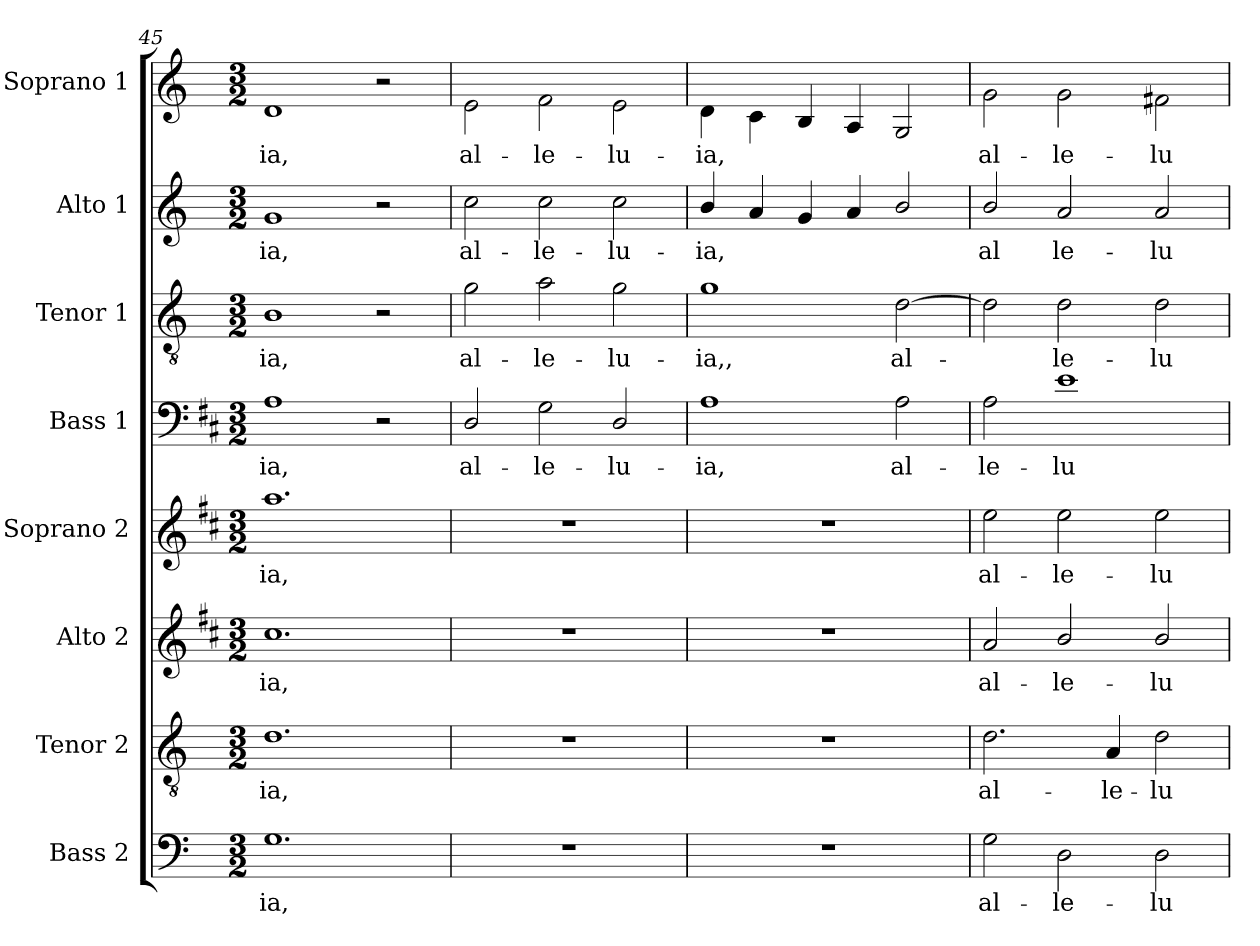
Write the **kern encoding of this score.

**kern	**text	**kern	**text	**kern	**text	**kern	**text	**kern	**text	**kern	**text	**kern	**text	**kern	**text
*part8	*part8	*part7	*part7	*part6	*part6	*part5	*part5	*part4	*part4	*part3	*part3	*part2	*part2	*part1	*part1
*staff8	*staff8	*staff7	*staff7	*staff6	*staff6	*staff5	*staff5	*staff4	*staff4	*staff3	*staff3	*staff2	*staff2	*staff1	*staff1
*I"Bass 2	*	*I"Tenor 2	*	*I"Alto 2	*	*I"Soprano 2	*	*I"Bass 1	*	*I"Tenor 1	*	*I"Alto 1	*	*I"Soprano 1	*
*I'B 2	*	*I'T 2	*	*I'A 2	*	*I'S 2	*	*I'B 1	*	*I'T 1	*	*I'A 1	*	*I'S 1	*
*clefF4	*	*clefGv2	*	*clefG2	*	*clefG2	*	*clefF4	*	*clefGv2	*	*clefG2	*	*clefG2	*
*	*	*	*	*ITrd1c2	*	*ITrd1c2	*	*ITrd1c2	*	*	*	*	*	*ITrd-7c-12	*
*k[]	*	*k[]	*	*k[]	*	*k[]	*	*k[]	*	*k[]	*	*k[]	*	*k[]	*
*C:	*	*C:	*	*C:	*	*C:	*	*C:	*	*C:	*	*C:	*	*C:	*
*M3/2	*	*M3/2	*	*M3/2	*	*M3/2	*	*M3/2	*	*M3/2	*	*M3/2	*	*M3/2	*
=45	=45	=45	=45	=45	=45	=45	=45	=45	=45	=45	=45	=45	=45	=45	=45
1.G	-ia,	1.d	-ia,	1.b	-ia,	1.gg	-ia,	1G	-ia,	1B	-ia,	1g	-ia,	1dd	-ia,
.	.	.	.	.	.	.	.	2r	.	2r	.	2r	.	2r	.
=46	=46	=46	=46	=46	=46	=46	=46	=46	=46	=46	=46	=46	=46	=46	=46
1.r	.	1.r	.	1.r	.	1.r	.	2C/	al-	2g\	al-	2cc\	al-	2ee\	al-
.	.	.	.	.	.	.	.	2F\	-le-	2a\	-le-	2cc\	-le-	2ff\	-le-
.	.	.	.	.	.	.	.	2C/	-lu-	2g\	-lu-	2cc\	-lu-	2ee\	-lu-
=47	=47	=47	=47	=47	=47	=47	=47	=47	=47	=47	=47	=47	=47	=47	=47
1.r	.	1.r	.	1.r	.	1.r	.	1G	-ia,	1g	-ia,,	4b/	-ia,	4dd\	-ia,
.	.	.	.	.	.	.	.	.	.	.	.	4a/	.	4cc\	.
.	.	.	.	.	.	.	.	.	.	.	.	4g/	.	4b/	.
.	.	.	.	.	.	.	.	.	.	.	.	4a/	.	4a/	.
.	.	.	.	.	.	.	.	2G\	al-	[>2d\	al-	2b/	.	2g/	.
=48	=48	=48	=48	=48	=48	=48	=48	=48	=48	=48	=48	=48	=48	=48	=48
2G\	al-	2.d\	al-	2g/	al-	2dd\	al-	2G\	-le-	2d\]	-­	2b/	al	2gg\	al-
2D\	-le-	.	.	2a/	-le-	2dd\	-le-	1d	-lu-	2d\	le-	2a/	le-	2gg\	-le-
.	.	4A/	-le-	.	.	.	.	.	.	.	.	.	.	.	.
2D\	-lu-	2d\	-lu-	2a/	-lu-	2dd\	-lu-	.	.	2d\	-lu-	2a/	-lu-	2ff#X\	-lu-
=	=	=	=	=	=	=	=	=	=	=	=	=	=	=	=
*-	*-	*-	*-	*-	*-	*-	*-	*-	*-	*-	*-	*-	*-	*-	*-
